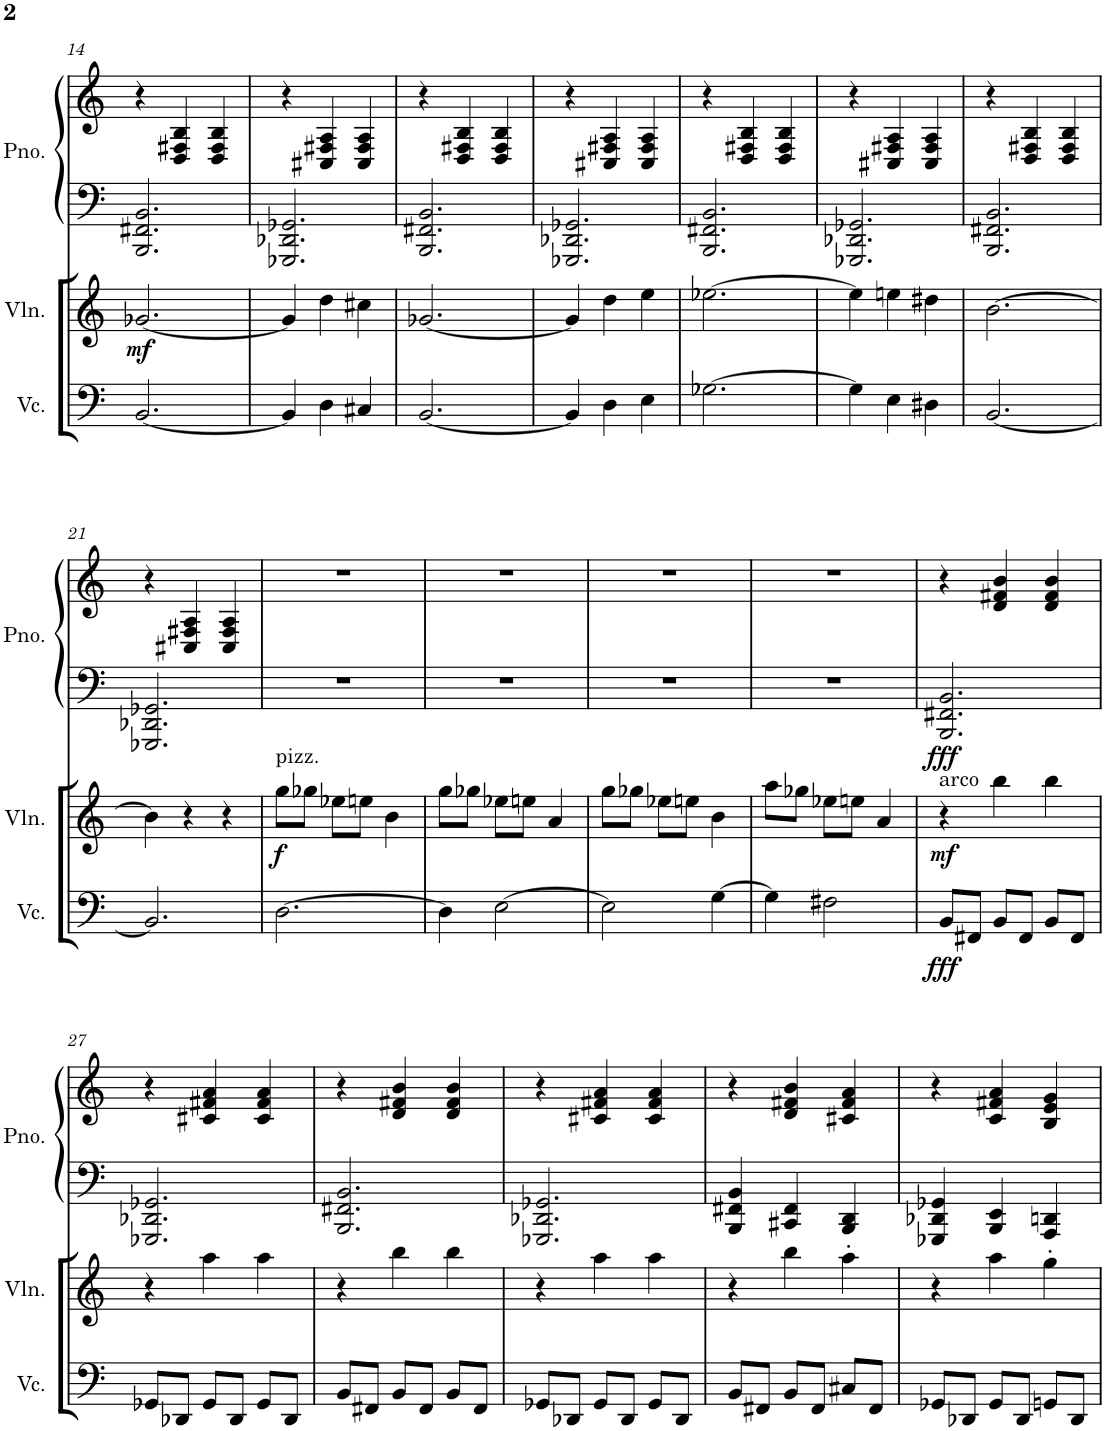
**kern	**dynam	**kern	**dynam	**kern	**kern	**dynam
*part3	*part3	*part2	*part2	*part1	*part1	*part1
*staff4	*staff4	*staff3	*staff3	*staff2	*staff1	*staff1/2
*I"Violoncello	*	*I"Violin	*	*I"Piano	*	*
*I'Vc.	*	*I'Vln.	*	*I'Pno.	*	*
!!LO:PB:g=z
*clefF4	*	*clefG2	*	*clefF4	*clefG2	*
*k[]	*	*k[]	*	*k[]	*k[]	*
*M3/4	*	*M3/4	*	*M3/4	*M3/4	*
=14	=14	=14	=14	=14	=14	=14
!	!	!	!LO:DY:b	!	!	!
[2.BB/	.	[2.g-X/	mf	2.BBB/ 2.FF#X/ 2.BB/	4r	.
.	.	.	.	.	4D/ 4F#X/ 4B/	.
.	.	.	.	.	4D/ 4F#/ 4B/	.
=15	=15	=15	=15	=15	=15	=15
4BB/]	.	4g-/]	.	2.GGG-X/ 2.DD-X/ 2.GG-X/	4r	.
4D\	.	4dd\	.	.	4C#X/ 4F#X/ 4A/	.
4C#X/	.	4cc#X\	.	.	4C#/ 4F#/ 4A/	.
=16	=16	=16	=16	=16	=16	=16
[2.BB/	.	[2.g-X/	.	2.BBB/ 2.FF#X/ 2.BB/	4r	.
.	.	.	.	.	4D/ 4F#X/ 4B/	.
.	.	.	.	.	4D/ 4F#/ 4B/	.
=17	=17	=17	=17	=17	=17	=17
4BB/]	.	4g-/]	.	2.GGG-X/ 2.DD-X/ 2.GG-X/	4r	.
4D\	.	4dd\	.	.	4C#X/ 4F#X/ 4A/	.
4E\	.	4ee\	.	.	4C#/ 4F#/ 4A/	.
=18	=18	=18	=18	=18	=18	=18
[2.G-X\	.	[2.ee-X\	.	2.BBB/ 2.FF#X/ 2.BB/	4r	.
.	.	.	.	.	4D/ 4F#X/ 4B/	.
.	.	.	.	.	4D/ 4F#/ 4B/	.
=19	=19	=19	=19	=19	=19	=19
4G-\]	.	4ee-\]	.	2.GGG-X/ 2.DD-X/ 2.GG-X/	4r	.
4E\	.	4een\	.	.	4C#X/ 4F#X/ 4A/	.
4D#X\	.	4dd#X\	.	.	4C#/ 4F#/ 4A/	.
=20	=20	=20	=20	=20	=20	=20
[2.BB/	.	[2.b\	.	2.BBB/ 2.FF#X/ 2.BB/	4r	.
.	.	.	.	.	4D/ 4F#X/ 4B/	.
.	.	.	.	.	4D/ 4F#/ 4B/	.
!!LO:LB:g=z
=21	=21	=21	=21	=21	=21	=21
2.BB/]	.	4b\]	.	2.GGG-X/ 2.DD-X/ 2.GG-X/	4r	.
.	.	4r	.	.	4C#X/ 4F#X/ 4A/	.
.	.	4r	.	.	4C#/ 4F#/ 4A/	.
=22	=22	=22	=22	=22	=22	=22
!	!	!LO:TX:a:t=pizz.	!	!	!	!
!	!	!	!LO:DY:b	!	!	!
[2.D\	.	8gg\L	f	2.r	2.r	.
.	.	8gg-X\J	.	.	.	.
.	.	8ee-X\L	.	.	.	.
.	.	8een\J	.	.	.	.
.	.	4b\	.	.	.	.
=23	=23	=23	=23	=23	=23	=23
4D\]	.	8gg\L	.	2.r	2.r	.
.	.	8gg-X\J	.	.	.	.
[2E\	.	8ee-X\L	.	.	.	.
.	.	8een\J	.	.	.	.
.	.	4a/	.	.	.	.
=24	=24	=24	=24	=24	=24	=24
2E\]	.	8gg\L	.	2.r	2.r	.
.	.	8gg-X\J	.	.	.	.
.	.	8ee-X\L	.	.	.	.
.	.	8een\J	.	.	.	.
[4G\	.	4b\	.	.	.	.
=25	=25	=25	=25	=25	=25	=25
4G\]	.	8aa\L	.	2.r	2.r	.
.	.	8gg-X\J	.	.	.	.
2F#X\	.	8ee-X\L	.	.	.	.
.	.	8een\J	.	.	.	.
.	.	4a/	.	.	.	.
=26	=26	=26	=26	=26	=26	=26
!	!	!LO:TX:a:t=arco	!	!	!	!
!	!LO:DY:b	!	!LO:DY:b	!	!	!LO:DY:b=2
8BB/L	fff	4r	mf	2.BBB/ 2.FF#X/ 2.BB/	4r	fff
8FF#X/J	.	.	.	.	.	.
8BB/L	.	4bb\	.	.	4d/ 4f#X/ 4b/	.
8FF#/J	.	.	.	.	.	.
8BB/L	.	4bb\	.	.	4d/ 4f#/ 4b/	.
8FF#/J	.	.	.	.	.	.
!!LO:LB:g=z
=27	=27	=27	=27	=27	=27	=27
8GG-X/L	.	4r	.	2.GGG-X/ 2.DD-X/ 2.GG-X/	4r	.
8DD-X/J	.	.	.	.	.	.
8GG-/L	.	4aa\	.	.	4c#X/ 4f#X/ 4a/	.
8DD-/J	.	.	.	.	.	.
8GG-/L	.	4aa\	.	.	4c#/ 4f#/ 4a/	.
8DD-/J	.	.	.	.	.	.
=28	=28	=28	=28	=28	=28	=28
8BB/L	.	4r	.	2.BBB/ 2.FF#X/ 2.BB/	4r	.
8FF#X/J	.	.	.	.	.	.
8BB/L	.	4bb\	.	.	4d/ 4f#X/ 4b/	.
8FF#/J	.	.	.	.	.	.
8BB/L	.	4bb\	.	.	4d/ 4f#/ 4b/	.
8FF#/J	.	.	.	.	.	.
=29	=29	=29	=29	=29	=29	=29
8GG-X/L	.	4r	.	2.GGG-X/ 2.DD-X/ 2.GG-X/	4r	.
8DD-X/J	.	.	.	.	.	.
8GG-/L	.	4aa\	.	.	4c#X/ 4f#X/ 4a/	.
8DD-/J	.	.	.	.	.	.
8GG-/L	.	4aa\	.	.	4c#/ 4f#/ 4a/	.
8DD-/J	.	.	.	.	.	.
=30	=30	=30	=30	=30	=30	=30
8BB/L	.	4r	.	4BBB/ 4FF#X/ 4BB/	4r	.
8FF#X/J	.	.	.	.	.	.
8BB/L	.	4bb\	.	4CC#X/ 4FF#/	4d/ 4f#X/ 4b/	.
8FF#/J	.	.	.	.	.	.
8C#X/L	.	4aa'\	.	4BBB/ 4DD/	4c#X/ 4f#/ 4a/	.
8FF#/J	.	.	.	.	.	.
=31	=31	=31	=31	=31	=31	=31
8GG-X/L	.	4r	.	4GGG-X/ 4DD-X/ 4GG-X/	4r	.
8DD-X/J	.	.	.	.	.	.
8GG-/L	.	4aa\	.	4BBB/ 4EE/	4c/ 4f#X/ 4a/	.
8DD-/J	.	.	.	.	.	.
8GGn/L	.	4gg'\	.	4AAA/ 4DDn/	4B/ 4e/ 4g/	.
8DD-/J	.	.	.	.	.	.
=	=	=	=	=	=	=
*-	*-	*-	*-	*-	*-	*-
